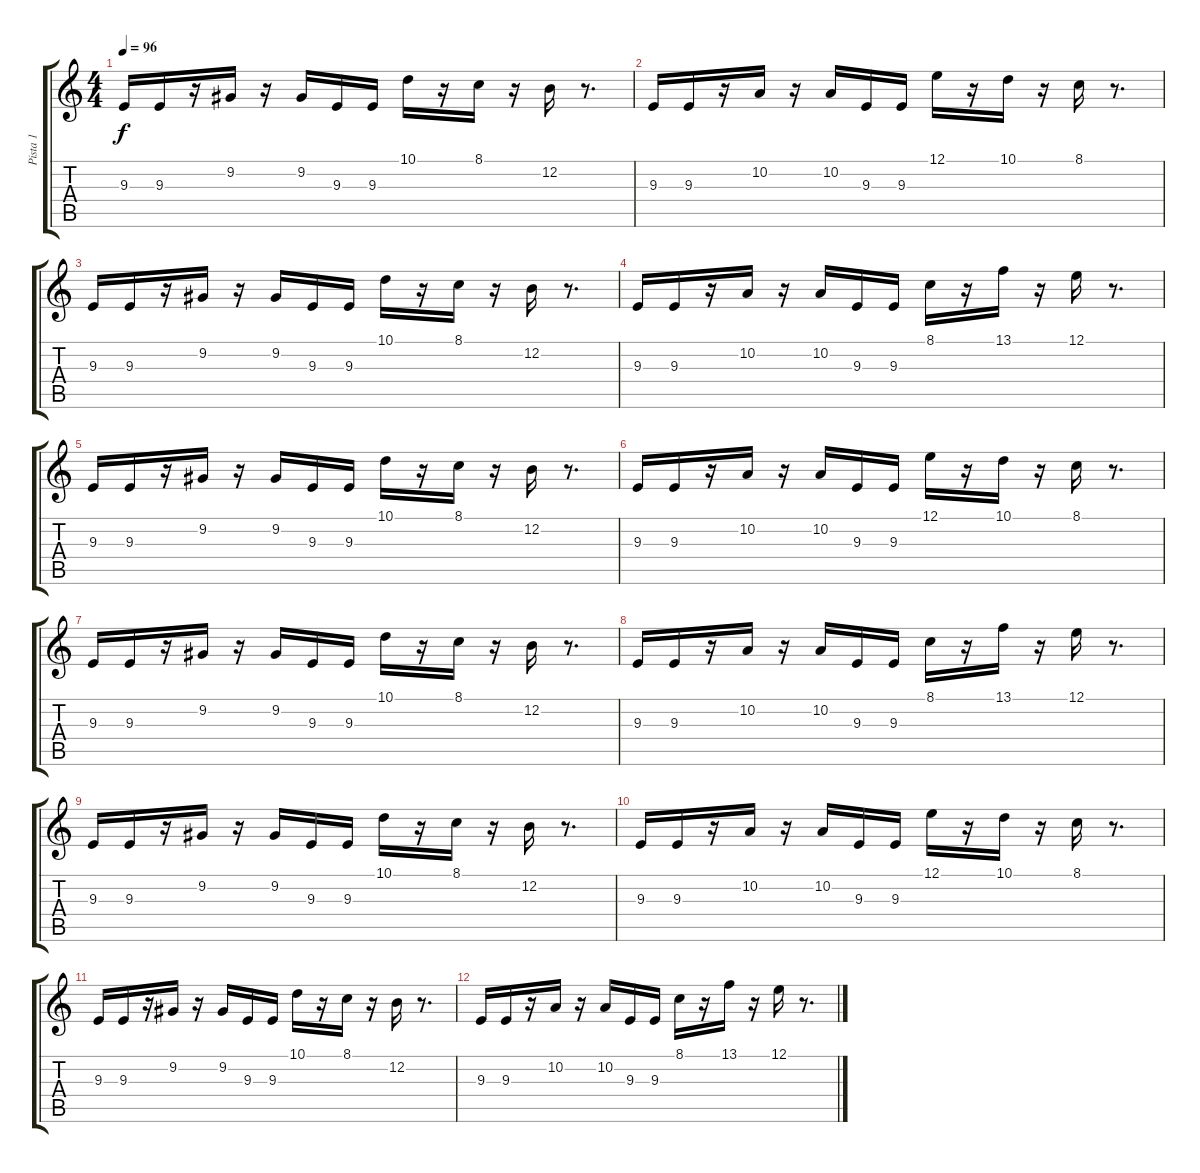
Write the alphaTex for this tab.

\track ("Pista 1" "Pista 1") {instrument harpsichord}
\staff {score tabs}
\tuning (E4 B3 G3 D3 A2 E2) {hide}
\ts (4 4)
\tempo 96
\clef g2
\ks c
9.3.16{dy f} 9.3.16 r.16 9.2.16 r.16 9.2.16 9.3.16 9.3.16 10.1.16 r.16 8.1.16 r.16 12.2.16 r.8{d} |
9.3.16 9.3.16 r.16 10.2.16 r.16 10.2.16 9.3.16 9.3.16 12.1.16 r.16 10.1.16 r.16 8.1.16 r.8{d} |
9.3.16 9.3.16 r.16 9.2.16 r.16 9.2.16 9.3.16 9.3.16 10.1.16 r.16 8.1.16 r.16 12.2.16 r.8{d} |
9.3.16 9.3.16 r.16 10.2.16 r.16 10.2.16 9.3.16 9.3.16 8.1.16 r.16 13.1.16 r.16 12.1.16 r.8{d} |
9.3.16 9.3.16 r.16 9.2.16 r.16 9.2.16 9.3.16 9.3.16 10.1.16 r.16 8.1.16 r.16 12.2.16 r.8{d} |
9.3.16 9.3.16 r.16 10.2.16 r.16 10.2.16 9.3.16 9.3.16 12.1.16 r.16 10.1.16 r.16 8.1.16 r.8{d} |
9.3.16 9.3.16 r.16 9.2.16 r.16 9.2.16 9.3.16 9.3.16 10.1.16 r.16 8.1.16 r.16 12.2.16 r.8{d} |
9.3.16 9.3.16 r.16 10.2.16 r.16 10.2.16 9.3.16 9.3.16 8.1.16 r.16 13.1.16 r.16 12.1.16 r.8{d} |
9.3.16 9.3.16 r.16 9.2.16 r.16 9.2.16 9.3.16 9.3.16 10.1.16 r.16 8.1.16 r.16 12.2.16 r.8{d} |
9.3.16 9.3.16 r.16 10.2.16 r.16 10.2.16 9.3.16 9.3.16 12.1.16 r.16 10.1.16 r.16 8.1.16 r.8{d} |
9.3.16 9.3.16 r.16 9.2.16 r.16 9.2.16 9.3.16 9.3.16 10.1.16 r.16 8.1.16 r.16 12.2.16 r.8{d} |
9.3.16 9.3.16 r.16 10.2.16 r.16 10.2.16 9.3.16 9.3.16 8.1.16 r.16 13.1.16 r.16 12.1.16 r.8{d}
